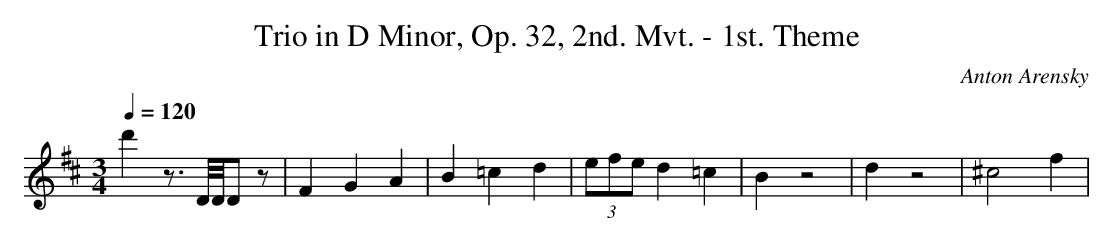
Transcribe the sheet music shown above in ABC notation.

X:1
T: Trio in D Minor, Op. 32, 2nd. Mvt. - 1st. Theme
C: Anton Arensky
M: 3/4
L: 1/16
Q:1/4=120
K:D % 2 sharps
d'4z3D/2D/2D2z2| \
F4G4A4| \
B4=c4d4| \
 (3e2f2e2d4=c4| \
B4z8| \
d4z8| \
^c8f4| \
